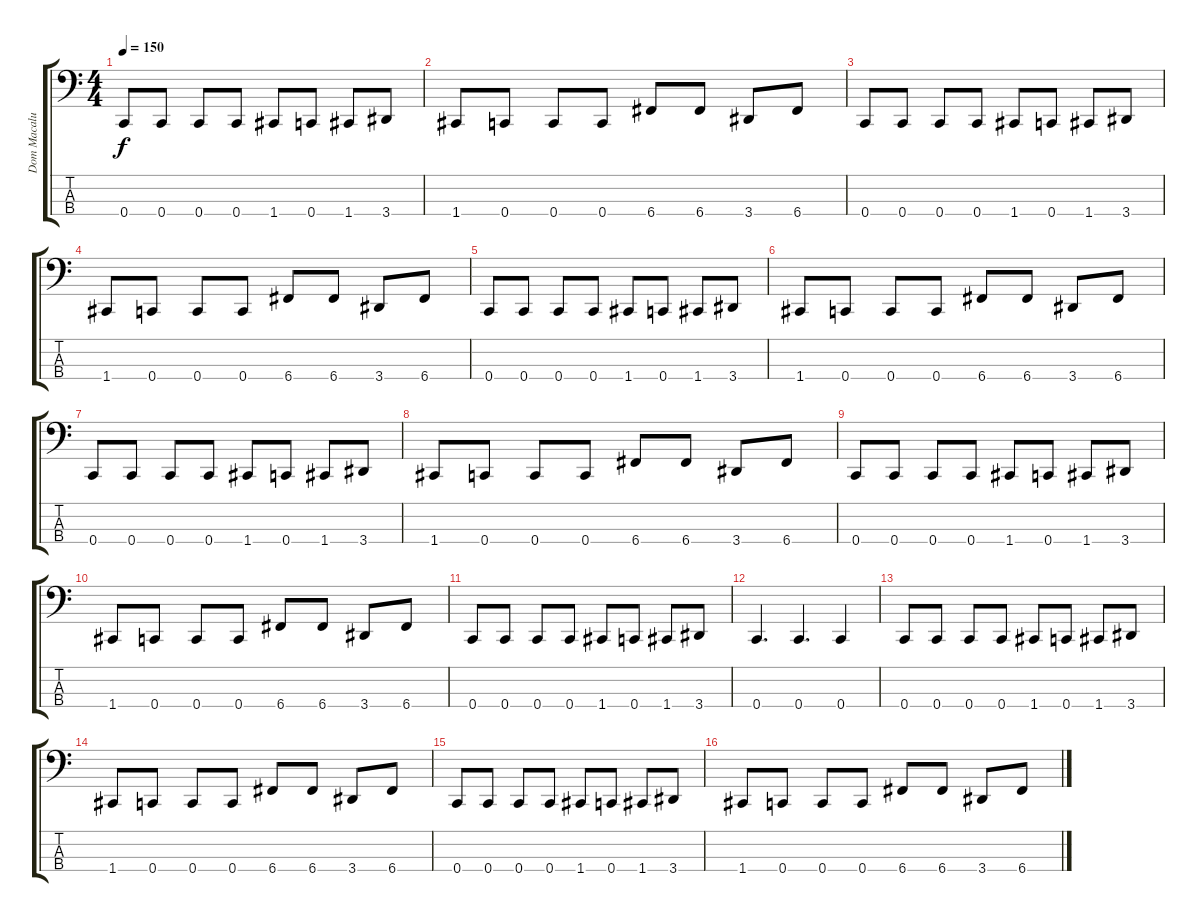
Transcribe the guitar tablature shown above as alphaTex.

\track ("Dom Macaluso" "Dom Macalu") {instrument electricbasspick}
\staff {score tabs}
\tuning (F2 C2 G1 C1) {hide}
\ts (4 4)
\tempo 150
\clef f4
\ks c
0.4.8{dy f} 0.4.8 0.4.8 0.4.8 1.4.8 0.4.8 1.4.8 3.4.8 |
1.4.8 0.4.8 0.4.8 0.4.8 6.4.8 6.4.8 3.4.8 6.4.8 |
0.4.8 0.4.8 0.4.8 0.4.8 1.4.8 0.4.8 1.4.8 3.4.8 |
1.4.8 0.4.8 0.4.8 0.4.8 6.4.8 6.4.8 3.4.8 6.4.8 |
0.4.8 0.4.8 0.4.8 0.4.8 1.4.8 0.4.8 1.4.8 3.4.8 |
1.4.8 0.4.8 0.4.8 0.4.8 6.4.8 6.4.8 3.4.8 6.4.8 |
0.4.8 0.4.8 0.4.8 0.4.8 1.4.8 0.4.8 1.4.8 3.4.8 |
1.4.8 0.4.8 0.4.8 0.4.8 6.4.8 6.4.8 3.4.8 6.4.8 |
0.4.8 0.4.8 0.4.8 0.4.8 1.4.8 0.4.8 1.4.8 3.4.8 |
1.4.8 0.4.8 0.4.8 0.4.8 6.4.8 6.4.8 3.4.8 6.4.8 |
0.4.8 0.4.8 0.4.8 0.4.8 1.4.8 0.4.8 1.4.8 3.4.8 |
0.4.4{d} 0.4.4{d} 0.4.4 |
0.4.8 0.4.8 0.4.8 0.4.8 1.4.8 0.4.8 1.4.8 3.4.8 |
1.4.8 0.4.8 0.4.8 0.4.8 6.4.8 6.4.8 3.4.8 6.4.8 |
0.4.8 0.4.8 0.4.8 0.4.8 1.4.8 0.4.8 1.4.8 3.4.8 |
1.4.8 0.4.8 0.4.8 0.4.8 6.4.8 6.4.8 3.4.8 6.4.8
